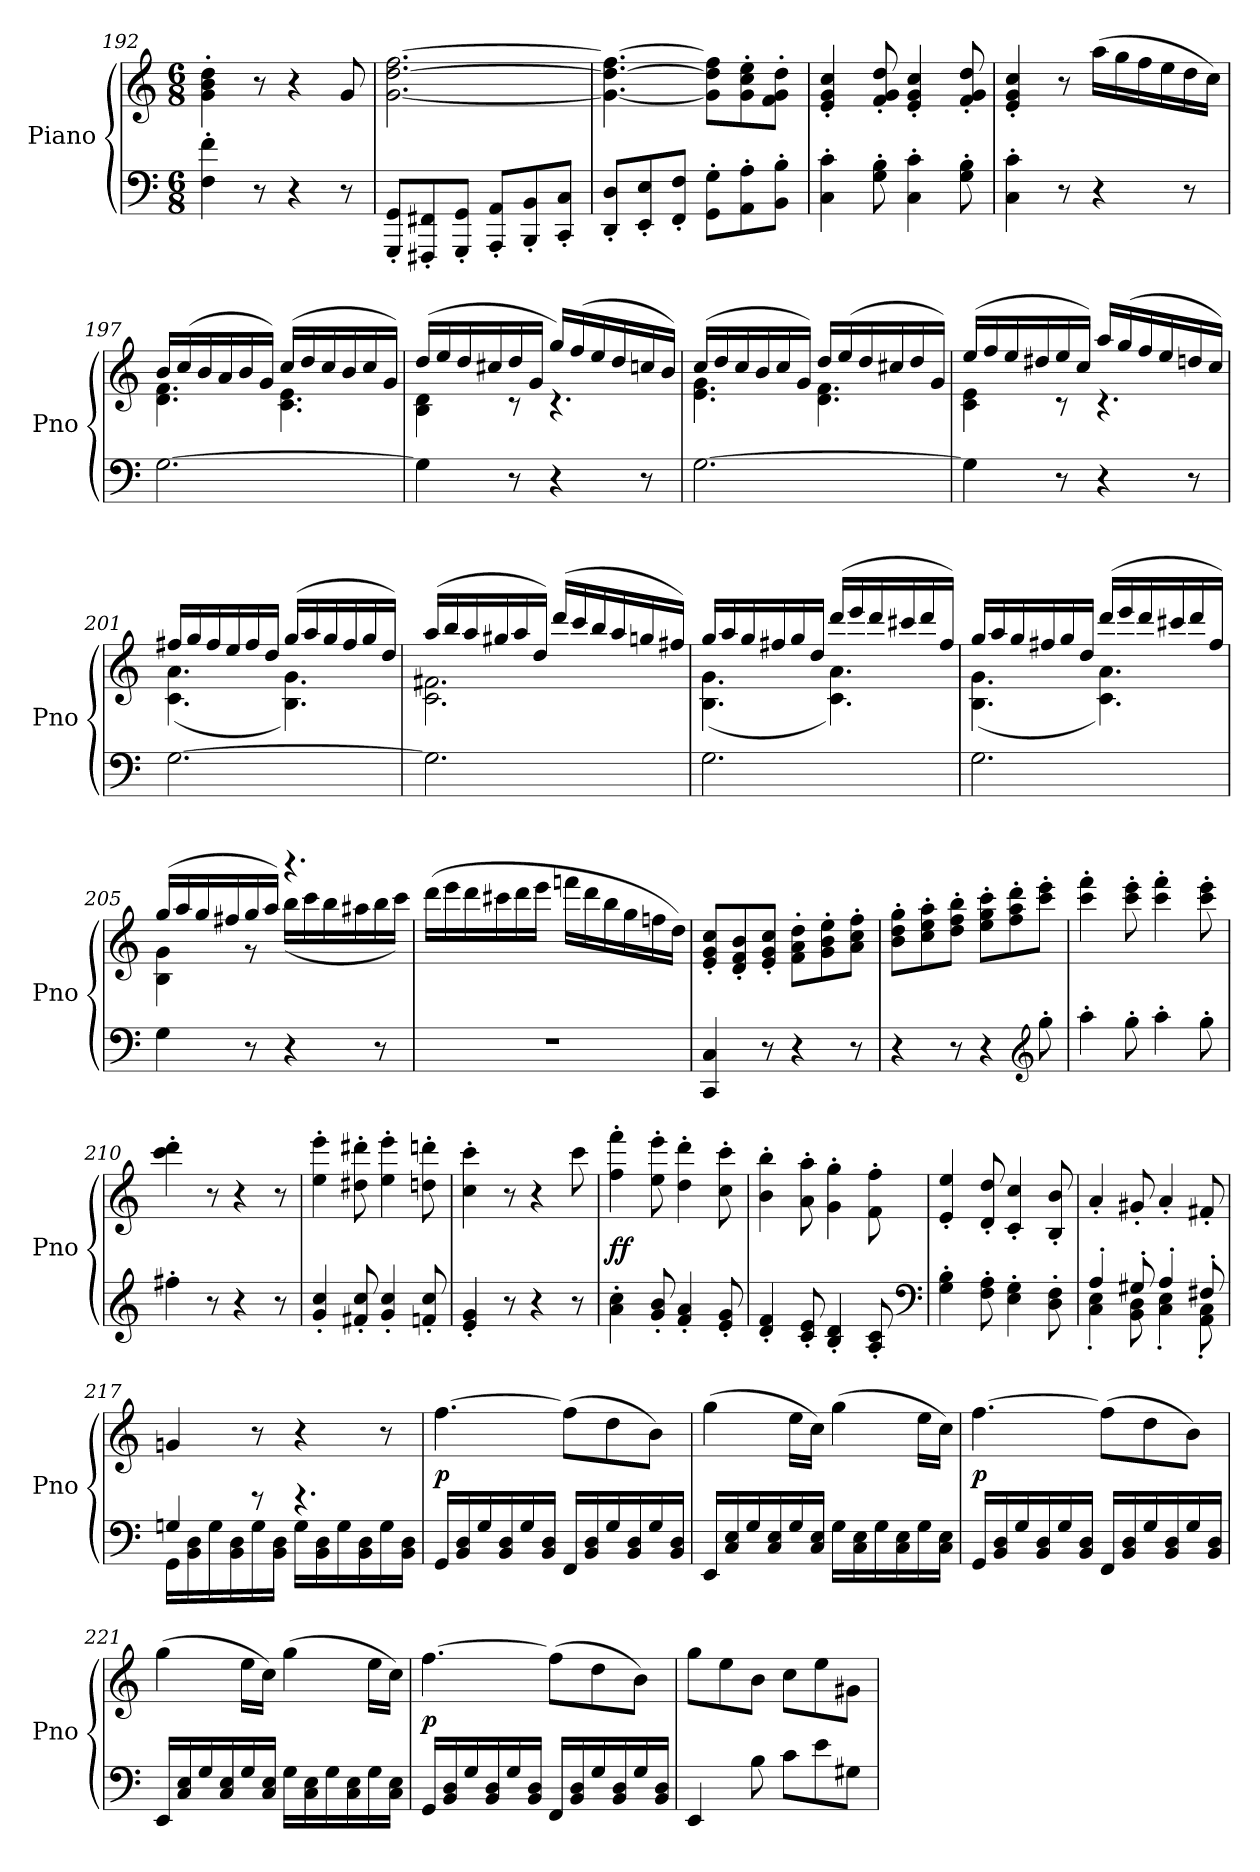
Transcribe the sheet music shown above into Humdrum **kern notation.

**kern	**kern	**dynam
*part1	*part1	*part1
*staff2	*staff1	*staff1/2
*I"Piano	*	*
*I'Pno	*	*
*clefF4	*clefG2	*
*k[]	*k[]	*
*C:	*C:	*
*M6/8	*M6/8	*
=192	=192	=192
4F' 4f'	4g' 4b' 4dd'	.
8r	8r	.
4r	4r	.
8r	8g	.
=193	=193	=193
8GGG' 8GG'L	[2.g [2.dd [2.ff	.
8FFF#X' 8FF#X'	.	.
8GGG' 8GG'J	.	.
8AAA' 8AA'L	.	.
8BBB' 8BB'	.	.
8CC' 8C'J	.	.
=194	=194	=194
8DD' 8D'L	4.g_ 4.dd_ 4.ff_	.
8EE' 8E'	.	.
8FF' 8F'J	.	.
8GG' 8G'L	8g] 8dd] 8ff]L	.
8AA' 8A'	8g' 8cc' 8ee'	.
8BB' 8B'J	8f' 8g' 8dd'J	.
=195	=195	=195
4C' 4c'	4e' 4g' 4cc'	.
8G' 8B'	8f' 8g' 8dd'	.
4C' 4c'	4e' 4g' 4cc'	.
8G' 8B'	8f' 8g' 8dd'	.
=196	=196	=196
4C' 4c'	4e' 4g' 4cc'	.
8r	8r	.
4r	(16aaLL	.
.	16gg	.
.	16ff	.
.	16ee	.
8r	16dd	.
.	16ccJJ)	.
=197	=197	=197
*	*^	*
[2.G	16bLL	4.d 4.f	.
.	(16cc	.	.
.	16b	.	.
.	16a	.	.
.	16b	.	.
.	16gJJ)	.	.
.	(16ccLL	4.c 4.e	.
.	16dd	.	.
.	16cc	.	.
.	16b	.	.
.	16cc	.	.
.	16gJJ)	.	.
=198	=198	=198	=198
4G]	(16ddLL	4B 4d	.
.	16ee	.	.
.	16dd	.	.
.	16cc#X	.	.
8r	16dd	8r	.
.	16gJJ	.	.
4r	16ggLL)	4.r	.
.	(16ff	.	.
.	16ee	.	.
.	16dd	.	.
8r	16ccn	.	.
.	16bJJ)	.	.
=199	=199	=199	=199
[2.G	(16ccLL	4.e 4.g	.
.	16dd	.	.
.	16cc	.	.
.	16b	.	.
.	16cc	.	.
.	16gJJ)	.	.
.	16ddLL	4.d 4.f	.
.	(16ee	.	.
.	16dd	.	.
.	16cc#X	.	.
.	16dd	.	.
.	16gJJ)	.	.
=200	=200	=200	=200
4G]	(16eeLL	4c 4e	.
.	16ff	.	.
.	16ee	.	.
.	16dd#X	.	.
8r	16ee	8r	.
.	16ccJJ)	.	.
4r	16aaLL	4.r	.
.	(16gg	.	.
.	16ff	.	.
.	16ee	.	.
8r	16ddn	.	.
.	16ccJJ)	.	.
=201	=201	=201	=201
[2.G	16ff#XLL	(4.c 4.a	.
.	16gg	.	.
.	16ff#	.	.
.	16ee	.	.
.	16ff#	.	.
.	16ddJJ	.	.
.	(16ggLL	4.B 4.g)	.
.	16aa	.	.
.	16gg	.	.
.	16ff#	.	.
.	16gg	.	.
.	16ddJJ)	.	.
=202	=202	=202	=202
2.G]	(16aaLL	2.c 2.f#X	.
.	16bb	.	.
.	16aa	.	.
.	16gg#X	.	.
.	16aa	.	.
.	16ddJJ)	.	.
.	(16dddLL	.	.
.	16ccc	.	.
.	16bb	.	.
.	16aa	.	.
.	16ggn	.	.
.	16ff#XJJ)	.	.
=203	=203	=203	=203
2.G	16ggLL	(4.B 4.g	.
.	16aa	.	.
.	16gg	.	.
.	16ff#X	.	.
.	16gg	.	.
.	16ddJJ	.	.
.	(16dddLL	4.c 4.a)	.
.	16eee	.	.
.	16ddd	.	.
.	16ccc#X	.	.
.	16ddd	.	.
.	16ff#JJ)	.	.
=204	=204	=204	=204
2.G	16ggLL	(4.B 4.g	.
.	16aa	.	.
.	16gg	.	.
.	16ff#X	.	.
.	16gg	.	.
.	16ddJJ	.	.
.	(16dddLL	4.c 4.a)	.
.	16eee	.	.
.	16ddd	.	.
.	16ccc#X	.	.
.	16ddd	.	.
.	16ff#JJ)	.	.
=205	=205	=205	=205
4G	(16ggLL	4B 4g	.
.	16aa	.	.
.	16gg	.	.
.	16ff#X	.	.
8r	16gg	8r	.
.	16aaJJ)	.	.
4r	4.r	(16bbLL	.
.	.	16ccc	.
.	.	16bb	.
.	.	16aa#X	.
8r	.	16bb	.
.	.	16cccJJ)	.
*	*v	*v	*
=206	=206	=206
2.r	(16dddLL	.
.	16eee	.
.	16ddd	.
.	16ccc#X	.
.	16ddd	.
.	16eeeJJ	.
.	16fffnLL	.
.	16ddd	.
.	16bb	.
.	16gg	.
.	16ffn	.
.	16ddJJ)	.
=207	=207	=207
4CC 4C	8e' 8g' 8cc'L	.
.	8d' 8f' 8b'	.
8r	8e' 8g' 8cc'J	.
4r	8f' 8a' 8dd'L	.
.	8g' 8b' 8ee'	.
8r	8a' 8cc' 8ff'J	.
=208	=208	=208
4r	8b' 8dd' 8gg'L	.
.	8cc' 8ee' 8aa'	.
8r	8dd' 8ff' 8bb'J	.
4r	8ee' 8gg' 8ccc'L	.
.	8ff' 8aa' 8ddd'	.
*clefG2	*	*
8gg'	8ccc' 8eee'J	.
=209	=209	=209
4aa'	4ccc' 4fff'	.
8gg'	8ccc' 8eee'	.
4aa'	4ccc' 4fff'	.
8gg'	8ccc' 8eee'	.
=210	=210	=210
4ff#X'	4ccc' 4ddd'	.
8r	8r	.
4r	4r	.
8r	8r	.
=211	=211	=211
4g' 4cc'	4ee' 4eee'	.
8f#X' 8cc'	8dd#X' 8ddd#X'	.
4g' 4cc'	4ee' 4eee'	.
8fn' 8cc'	8ddn' 8dddn'	.
=212	=212	=212
4e' 4g'	4cc' 4ccc'	.
8r	8r	.
4r	4r	.
8r	8ccc	.
=213	=213	=213
4a' 4cc'	4ff' 4fff'	ff
8g' 8b'	8ee' 8eee'	.
4f' 4a'	4dd' 4ddd'	.
8e' 8g'	8cc' 8ccc'	.
=214	=214	=214
4d' 4f'	4b' 4bb'	.
8c' 8e'	8a' 8aa'	.
4B' 4d'	4g' 4gg'	.
8A' 8c'	8f' 8ff'	.
*clefF4	*	*
=215	=215	=215
4G' 4B'	4e' 4ee'	.
8F' 8A'	8d' 8dd'	.
4E' 4G'	4c' 4cc'	.
8D' 8F'	8B' 8b'	.
=216	=216	=216
*^	*	*
4A'	4C' 4E'	4a'	.
8G#X'	8BB 8D	8g#X'	.
4A'	4C' 4E'	4a'	.
8F#X'	8AA' 8C'	8f#X'	.
=217	=217	=217	=217
4Gn	16GGLL	4gn	.
.	16BB 16D	.	.
.	16G	.	.
.	16BB 16D	.	.
8r	16G	8r	.
.	16BB 16DJJ	.	.
4.r	16GLL	4r	.
.	16BB 16D	.	.
.	16G	.	.
.	16BB 16D	.	.
.	16G	8r	.
.	16BB 16DJJ	.	.
*v	*v	*	*
=218	=218	=218
16GGLL	[4.ff	p
16BB 16D	.	.
16G	.	.
16BB 16D	.	.
16G	.	.
16BB 16DJJ	.	.
16FFLL	(8ffL]	.
16BB 16D	.	.
16G	8dd	.
16BB 16D	.	.
16G	8bJ)	.
16BB 16DJJ	.	.
=219	=219	=219
16EELL	(4gg	.
16C 16E	.	.
16G	.	.
16C 16E	.	.
16G	16eeLL	.
16C 16EJJ	16ccJJ)	.
16GLL	(4gg	.
16C 16E	.	.
16G	.	.
16C 16E	.	.
16G	16eeLL	.
16C 16EJJ	16ccJJ)	.
=220	=220	=220
16GGLL	[4.ff	p
16BB 16D	.	.
16G	.	.
16BB 16D	.	.
16G	.	.
16BB 16DJJ	.	.
16FFLL	(8ffL]	.
16BB 16D	.	.
16G	8dd	.
16BB 16D	.	.
16G	8bJ)	.
16BB 16DJJ	.	.
=221	=221	=221
16EELL	(4gg	.
16C 16E	.	.
16G	.	.
16C 16E	.	.
16G	16eeLL	.
16C 16EJJ	16ccJJ)	.
16GLL	(4gg	.
16C 16E	.	.
16G	.	.
16C 16E	.	.
16G	16eeLL	.
16C 16EJJ	16ccJJ)	.
=222	=222	=222
16GGLL	[4.ff	p
16BB 16D	.	.
16G	.	.
16BB 16D	.	.
16G	.	.
16BB 16DJJ	.	.
16FFLL	(8ffL]	.
16BB 16D	.	.
16G	8dd	.
16BB 16D	.	.
16G	8bJ)	.
16BB 16DJJ	.	.
=223	=223	=223
4EE	8ggL	.
.	8ee	.
8B	8bJ	.
8cL	8ccL	.
8e	8ee	.
8G#XJ	8g#XJ	.
=	=	=
*-	*-	*-
